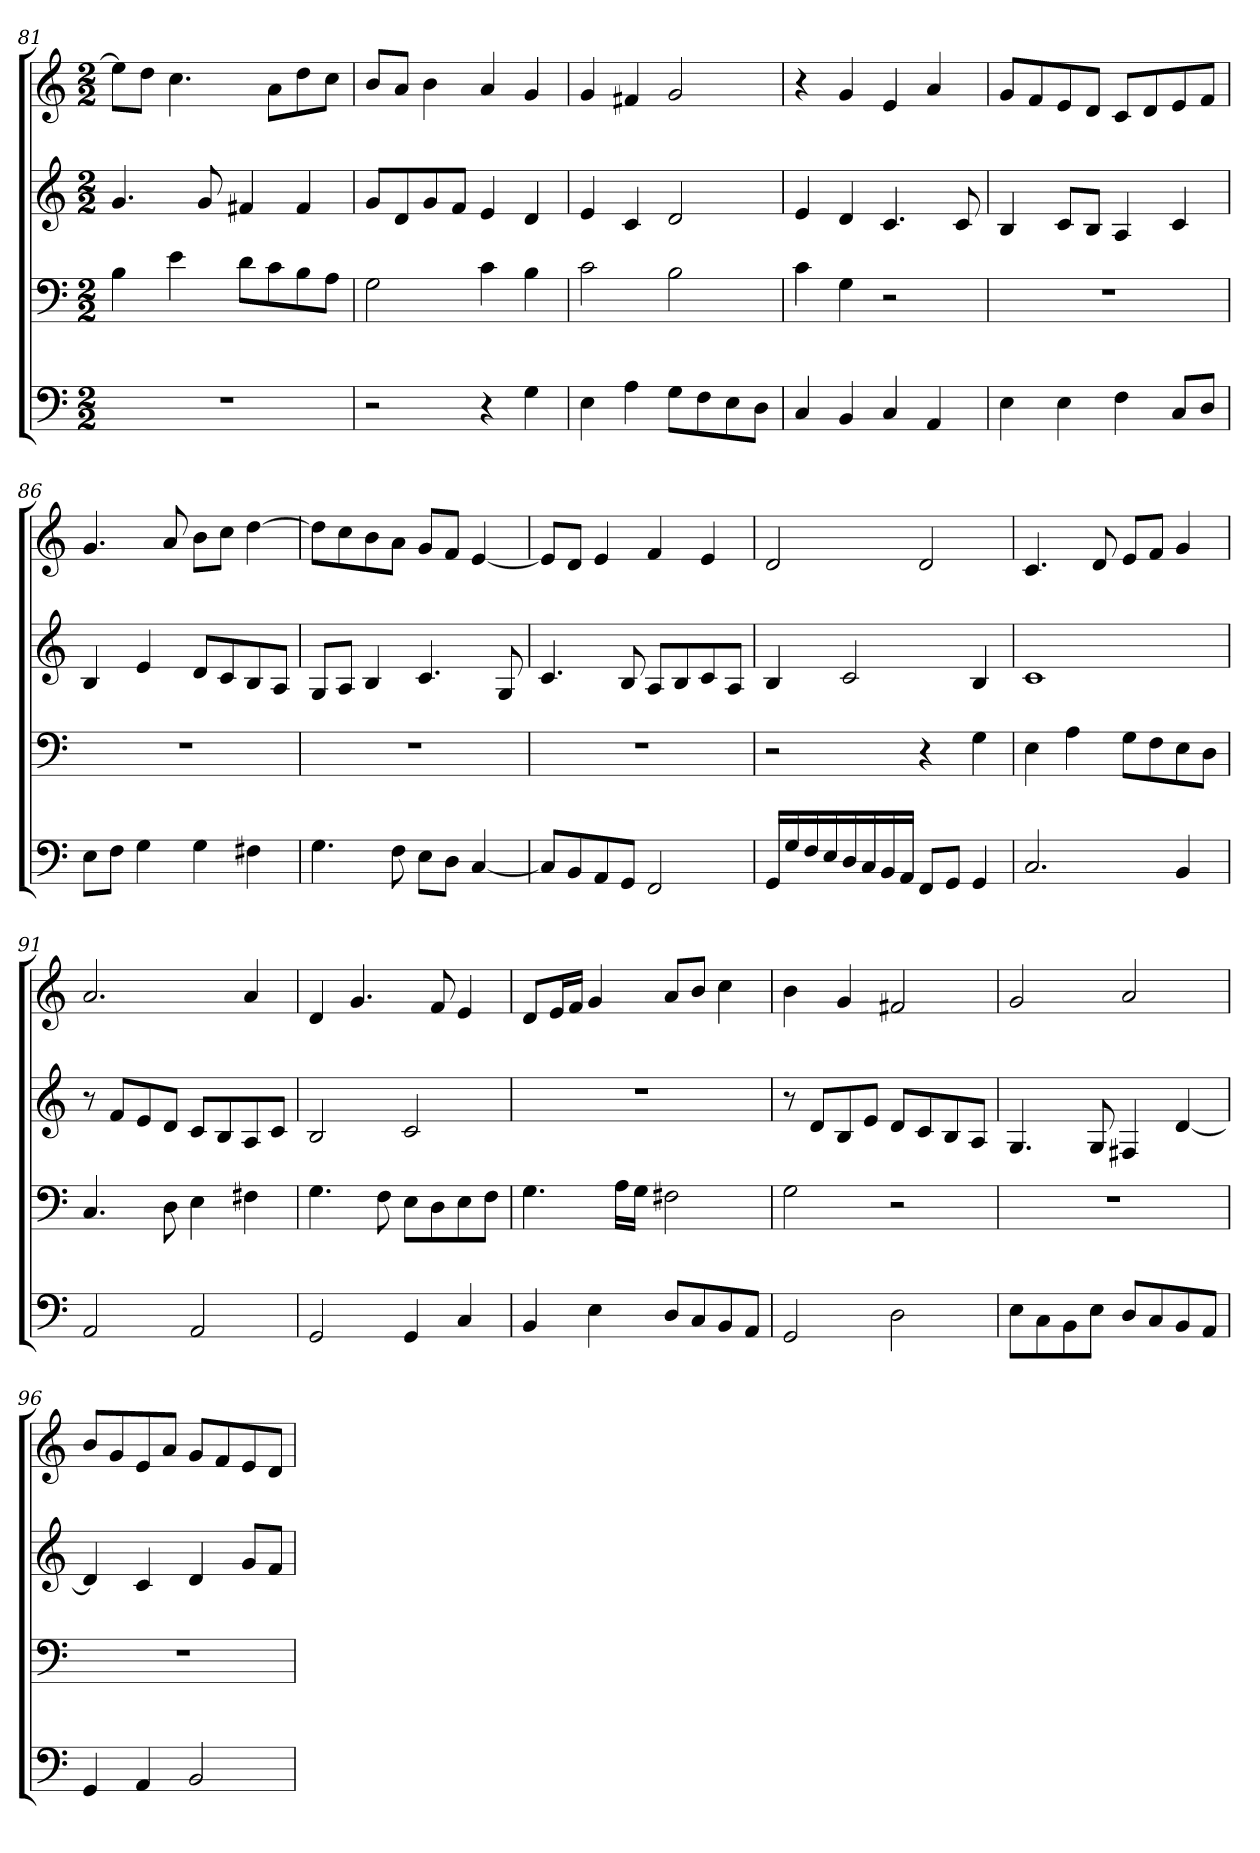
**kern	**kern	**kern	**kern
*part4	*part3	*part2	*part1
*staff4	*staff3	*staff2	*staff1
*clefF4	*clefF4	*clefG2	*clefG2
*k[]	*k[]	*k[]	*k[]
*C:ion	*C:ion	*C:ion	*C:ion
*M2/2	*M2/2	*M2/2	*M2/2
=81	=81	=81	=81
1r	4B	4.g	8ee\L]
.	.	.	8dd\J
.	4e	.	4.cc
.	.	8g	.
.	8d\L	4f#X	.
.	8c\	.	8a\L
.	8B\	4f#	8dd\
.	8A\J	.	8cc\J
=82	=82	=82	=82
2r	2G	8g/L	8b/L
.	.	8d/	8a/J
.	.	8g/	4b
.	.	8f/J	.
4r	4c	4e	4a
4G	4B	4d	4g
=83	=83	=83	=83
4E	2c	4e	4g
4A	.	4c	4f#X
8G\L	2B	2d	2g
8F\	.	.	.
8E\	.	.	.
8D\J	.	.	.
=84	=84	=84	=84
4C	4c	4e	4r
4BB	4G	4d	4g
4C	2r	4.c	4e
4AA	.	.	4a
.	.	8c	.
=85	=85	=85	=85
4E	1r	4B	8g/L
.	.	.	8f/
4E	.	8c/L	8e/
.	.	8B/J	8d/J
4F	.	4A	8c/L
.	.	.	8d/
8C/L	.	4c	8e/
8D/J	.	.	8f/J
=86	=86	=86	=86
8E\L	1r	4B	4.g
8F\J	.	.	.
4G	.	4e	.
.	.	.	8a
4G	.	8d/L	8b\L
.	.	8c/	8cc\J
4F#X	.	8B/	[4dd
.	.	8A/J	.
=87	=87	=87	=87
4.G	1r	8G/L	8dd\L]
.	.	8A/J	8cc\
.	.	4B	8b\
8F	.	.	8a\J
8E\L	.	4.c	8g/L
8D\J	.	.	8f/J
[4C	.	.	[4e
.	.	8G	.
=88	=88	=88	=88
8C/L]	1r	4.c	8e/L]
8BB/	.	.	8d/J
8AA/	.	.	4e
8GG/J	.	8B	.
2FF	.	8A/L	4f
.	.	8B/	.
.	.	8c/	4e
.	.	8A/J	.
=89	=89	=89	=89
16GG/LL	2r	4B	2d
16G/	.	.	.
16F/	.	.	.
16E/	.	.	.
16D/	.	2c	.
16C/	.	.	.
16BB/	.	.	.
16AA/JJ	.	.	.
8FF/L	4r	.	2d
8GG/J	.	.	.
4GG	4G	4B	.
=90	=90	=90	=90
2.C	4E	1c	4.c
.	4A	.	.
.	.	.	8d
.	8G\L	.	8e/L
.	8F\	.	8f/J
4BB	8E\	.	4g
.	8D\J	.	.
=91	=91	=91	=91
2AA	4.C	8r	2.a
.	.	8f/L	.
.	.	8e/	.
.	8D	8d/J	.
2AA	4E	8c/L	.
.	.	8B/	.
.	4F#X	8A/	4a
.	.	8c/J	.
=92	=92	=92	=92
2GG	4.G	2B	4d
.	.	.	4.g
.	8F	.	.
4GG	8E\L	2c	.
.	8D\	.	8f
4C	8E\	.	4e
.	8F\J	.	.
=93	=93	=93	=93
4BB	4.G	1r	8d/L
.	.	.	16e/L
.	.	.	16f/JJ
4E	.	.	4g
.	16A\LL	.	.
.	16G\JJ	.	.
8D/L	2F#X	.	8a/L
8C/	.	.	8b/J
8BB/	.	.	4cc
8AA/J	.	.	.
=94	=94	=94	=94
2GG	2G	8r	4b
.	.	8d/L	.
.	.	8B/	4g
.	.	8e/J	.
2D	2r	8d/L	2f#X
.	.	8c/	.
.	.	8B/	.
.	.	8A/J	.
=95	=95	=95	=95
8E\L	1r	4.G	2g
8C\	.	.	.
8BB\	.	.	.
8E\J	.	8G	.
8D/L	.	4F#X	2a
8C/	.	.	.
8BB/	.	[4d	.
8AA/J	.	.	.
=96	=96	=96	=96
4GG	1r	4d]	8b/L
.	.	.	8g/
4AA	.	4c	8e/
.	.	.	8a/J
2BB	.	4d	8g/L
.	.	.	8f/
.	.	8g/L	8e/
.	.	8f/J	8d/J
=	=	=	=
*-	*-	*-	*-
